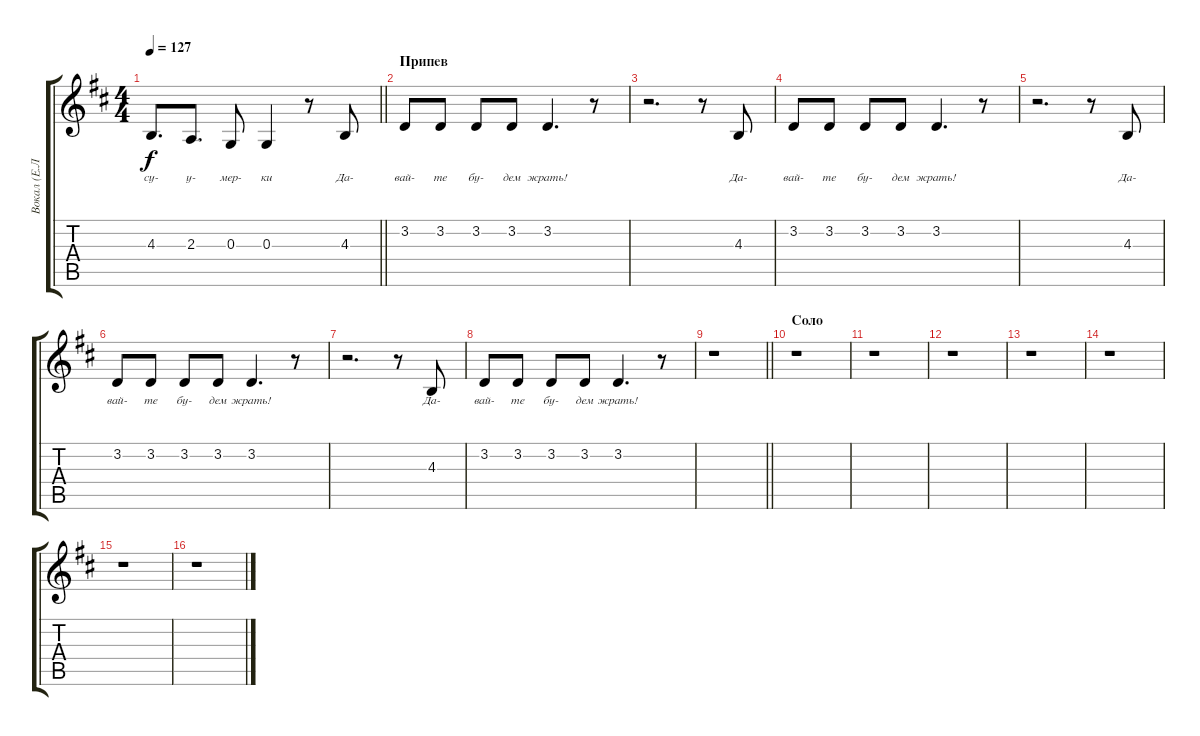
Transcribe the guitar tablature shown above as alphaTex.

\track ("Вокал (Е.Летов)" "Вокал (Е.Л") {instrument tenorsax}
\staff {score tabs}
\tuning (E4 B3 G3 D3 A2 E2) {hide}
\ts (4 4)
\tempo 127
\clef g2
\barLineRight lightlight
\ks d
4.3.8{d lyrics (0 "су-") lyrics (1 "") lyrics (2 "") lyrics (3 "") lyrics (4 "") dy f} 2.3.8{d lyrics (0 "у-") lyrics (1 "") lyrics (2 "") lyrics (3 "") lyrics (4 "")} 0.3.8{lyrics (0 "мер-") lyrics (1 "") lyrics (2 "") lyrics (3 "") lyrics (4 "")} 0.3.4{lyrics (0 "ки") lyrics (1 "") lyrics (2 "") lyrics (3 "") lyrics (4 "")} r.8 4.3.8{lyrics (0 "Да-") lyrics (1 "") lyrics (2 "") lyrics (3 "") lyrics (4 "")} |
\section ("" "Припев")
3.2.8{lyrics (0 "вай-") lyrics (1 "") lyrics (2 "") lyrics (3 "") lyrics (4 "")} 3.2.8{lyrics (0 "те") lyrics (1 "") lyrics (2 "") lyrics (3 "") lyrics (4 "")} 3.2.8{lyrics (0 "бу-") lyrics (1 "") lyrics (2 "") lyrics (3 "") lyrics (4 "")} 3.2.8{lyrics (0 "дем") lyrics (1 "") lyrics (2 "") lyrics (3 "") lyrics (4 "")} 3.2.4{d lyrics (0 "жрать!") lyrics (1 "") lyrics (2 "") lyrics (3 "") lyrics (4 "")} r.8 |
r.2{d} r.8 4.3.8{lyrics (0 "Да-") lyrics (1 "") lyrics (2 "") lyrics (3 "") lyrics (4 "")} |
3.2.8{lyrics (0 "вай-") lyrics (1 "") lyrics (2 "") lyrics (3 "") lyrics (4 "")} 3.2.8{lyrics (0 "те") lyrics (1 "") lyrics (2 "") lyrics (3 "") lyrics (4 "")} 3.2.8{lyrics (0 "бу-") lyrics (1 "") lyrics (2 "") lyrics (3 "") lyrics (4 "")} 3.2.8{lyrics (0 "дем") lyrics (1 "") lyrics (2 "") lyrics (3 "") lyrics (4 "")} 3.2.4{d lyrics (0 "жрать!") lyrics (1 "") lyrics (2 "") lyrics (3 "") lyrics (4 "")} r.8 |
r.2{d} r.8 4.3.8{lyrics (0 "Да-") lyrics (1 "") lyrics (2 "") lyrics (3 "") lyrics (4 "")} |
3.2.8{lyrics (0 "вай-") lyrics (1 "") lyrics (2 "") lyrics (3 "") lyrics (4 "")} 3.2.8{lyrics (0 "те") lyrics (1 "") lyrics (2 "") lyrics (3 "") lyrics (4 "")} 3.2.8{lyrics (0 "бу-") lyrics (1 "") lyrics (2 "") lyrics (3 "") lyrics (4 "")} 3.2.8{lyrics (0 "дем") lyrics (1 "") lyrics (2 "") lyrics (3 "") lyrics (4 "")} 3.2.4{d lyrics (0 "жрать!") lyrics (1 "") lyrics (2 "") lyrics (3 "") lyrics (4 "")} r.8 |
r.2{d} r.8 4.3.8{lyrics (0 "Да-") lyrics (1 "") lyrics (2 "") lyrics (3 "") lyrics (4 "")} |
3.2.8{lyrics (0 "вай-") lyrics (1 "") lyrics (2 "") lyrics (3 "") lyrics (4 "")} 3.2.8{lyrics (0 "те") lyrics (1 "") lyrics (2 "") lyrics (3 "") lyrics (4 "")} 3.2.8{lyrics (0 "бу-") lyrics (1 "") lyrics (2 "") lyrics (3 "") lyrics (4 "")} 3.2.8{lyrics (0 "дем") lyrics (1 "") lyrics (2 "") lyrics (3 "") lyrics (4 "")} 3.2.4{d lyrics (0 "жрать!") lyrics (1 "") lyrics (2 "") lyrics (3 "") lyrics (4 "")} r.8 |
\barLineRight lightlight
r.1 |
\section ("" "Соло")
r.1 |
r.1 |
r.1 |
r.1 |
r.1 |
r.1 |
r.1
